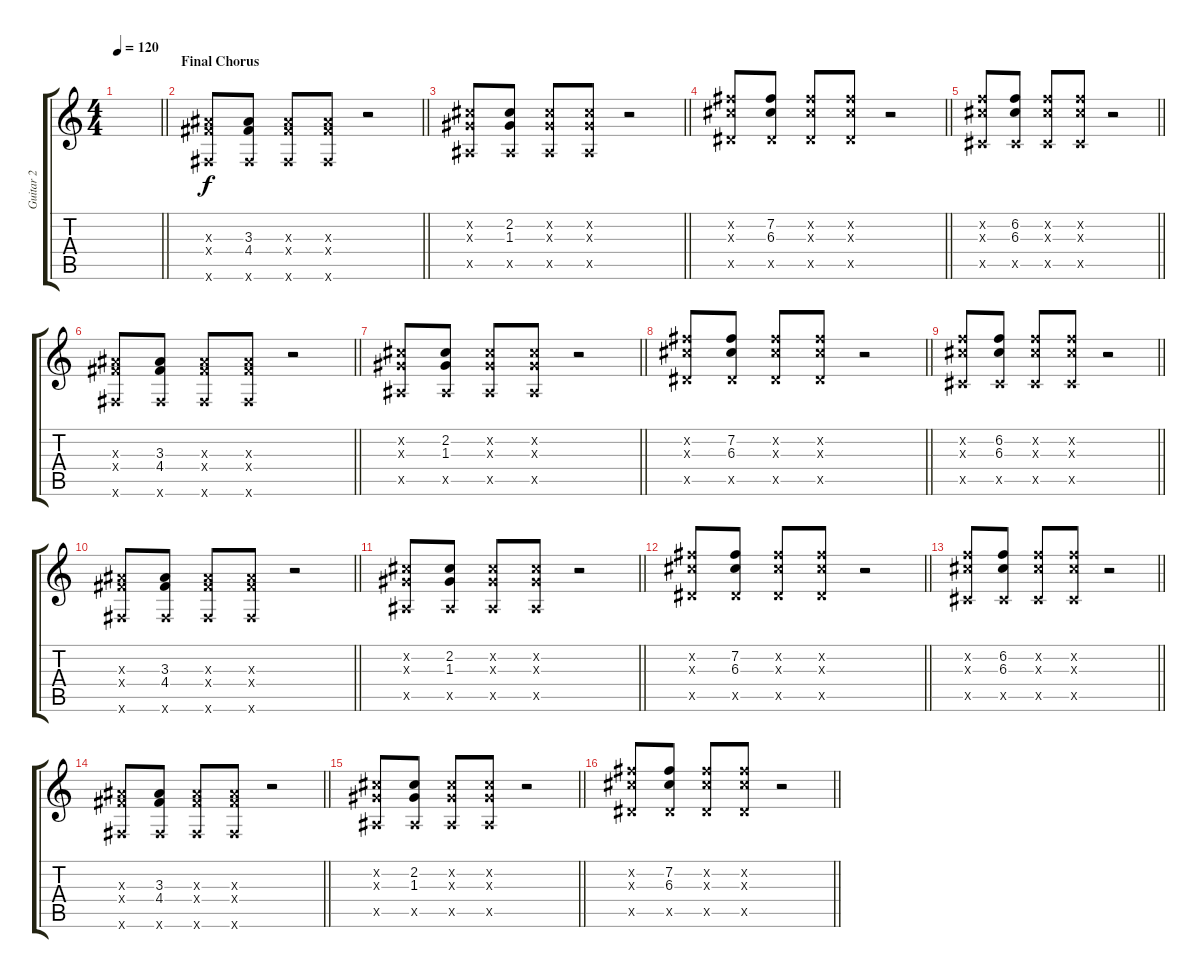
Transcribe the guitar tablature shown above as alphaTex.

\track ("Guitar 2" "Guitar 2") {instrument electricguitarclean}
\staff {score tabs}
\tuning (E4 B3 G3 D3 A2 E2) {hide}
\ts (4 4)
\tempo 120
\clef g2
\barLineRight lightlight
\ks c
|
\section ("" "Final Chorus")
\barLineRight lightlight
(3.3{x} 4.4{x} 2.6{x}).8 (3.3 4.4 2.6{x}).8 (3.3{x} 4.4{x} 2.6{x}).8 (3.3{x} 4.4{x} 2.6{x}).8 r.2 |
\barLineRight lightlight
(2.2{x} 1.3{x} 1.5{x}).8 (2.2 1.3 1.5{x}).8 (2.2{x} 1.3{x} 1.5{x}).8 (2.2{x} 1.3{x} 1.5{x}).8 r.2 |
\barLineRight lightlight
(7.2{x} 6.3{x} 6.5{x}).8 (7.2 6.3 6.5{x}).8 (7.2{x} 6.3{x} 6.5{x}).8 (7.2{x} 6.3{x} 6.5{x}).8 r.2 |
\barLineRight lightlight
(6.2{x} 6.3{x} 4.5{x}).8 (6.2 6.3 4.5{x}).8 (6.2{x} 6.3{x} 4.5{x}).8 (6.2{x} 6.3{x} 4.5{x}).8 r.2 |
\barLineRight lightlight
(3.3{x} 4.4{x} 2.6{x}).8 (3.3 4.4 2.6{x}).8 (3.3{x} 4.4{x} 2.6{x}).8 (3.3{x} 4.4{x} 2.6{x}).8 r.2 |
\barLineRight lightlight
(2.2{x} 1.3{x} 1.5{x}).8 (2.2 1.3 1.5{x}).8 (2.2{x} 1.3{x} 1.5{x}).8 (2.2{x} 1.3{x} 1.5{x}).8 r.2 |
\barLineRight lightlight
(7.2{x} 6.3{x} 6.5{x}).8 (7.2 6.3 6.5{x}).8 (7.2{x} 6.3{x} 6.5{x}).8 (7.2{x} 6.3{x} 6.5{x}).8 r.2 |
\barLineRight lightlight
(6.2{x} 6.3{x} 4.5{x}).8 (6.2 6.3 4.5{x}).8 (6.2{x} 6.3{x} 4.5{x}).8 (6.2{x} 6.3{x} 4.5{x}).8 r.2 |
\barLineRight lightlight
(3.3{x} 4.4{x} 2.6{x}).8 (3.3 4.4 2.6{x}).8 (3.3{x} 4.4{x} 2.6{x}).8 (3.3{x} 4.4{x} 2.6{x}).8 r.2 |
\barLineRight lightlight
(2.2{x} 1.3{x} 1.5{x}).8 (2.2 1.3 1.5{x}).8 (2.2{x} 1.3{x} 1.5{x}).8 (2.2{x} 1.3{x} 1.5{x}).8 r.2 |
\barLineRight lightlight
(7.2{x} 6.3{x} 6.5{x}).8 (7.2 6.3 6.5{x}).8 (7.2{x} 6.3{x} 6.5{x}).8 (7.2{x} 6.3{x} 6.5{x}).8 r.2 |
\barLineRight lightlight
(6.2{x} 6.3{x} 4.5{x}).8 (6.2 6.3 4.5{x}).8 (6.2{x} 6.3{x} 4.5{x}).8 (6.2{x} 6.3{x} 4.5{x}).8 r.2 |
\barLineRight lightlight
(3.3{x} 4.4{x} 2.6{x}).8 (3.3 4.4 2.6{x}).8 (3.3{x} 4.4{x} 2.6{x}).8 (3.3{x} 4.4{x} 2.6{x}).8 r.2 |
\barLineRight lightlight
(2.2{x} 1.3{x} 1.5{x}).8 (2.2 1.3 1.5{x}).8 (2.2{x} 1.3{x} 1.5{x}).8 (2.2{x} 1.3{x} 1.5{x}).8 r.2 |
\barLineRight lightlight
(7.2{x} 6.3{x} 6.5{x}).8 (7.2 6.3 6.5{x}).8 (7.2{x} 6.3{x} 6.5{x}).8 (7.2{x} 6.3{x} 6.5{x}).8 r.2
